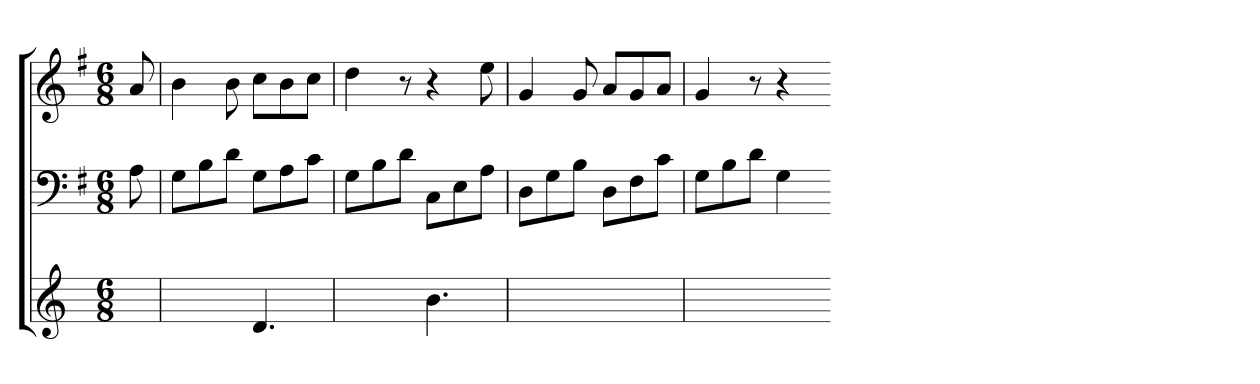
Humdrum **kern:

**kern	**kern	**kern
*part3	*part2	*part1
*staff3	*staff2	*staff1
*	*clefF4	*clefG2
*	*k[f#]	*k[f#]
*	*G:	*G:
*M6/8	*M6/8	*M6/8
=	=	=
8ryy	8A	8a
=17	=17	=17
4.ryy	8GL	4b
.	8B	.
.	8dJ	8b
4.d	8GL	8ccL
.	8A	8b
.	8cJ	8ccJ
=18	=18	=18
4.ryy	8GL	4dd
.	8B	.
.	8dJ	8r
4.b	8CL	4r
.	8E	.
.	8AJ	8ee
=19	=19	=19
2.ryy	8DL	4g
.	8G	.
.	8BJ	8g
.	8DL	8aL
.	8F#	8g
.	8cJ	8aJ
=20	=20	=20
2ryy	8GL	4g
.	8B	.
.	8dJ	8r
.	4G	4r
8ryy	.	.
=-	=-	=-
*-	*-	*-
